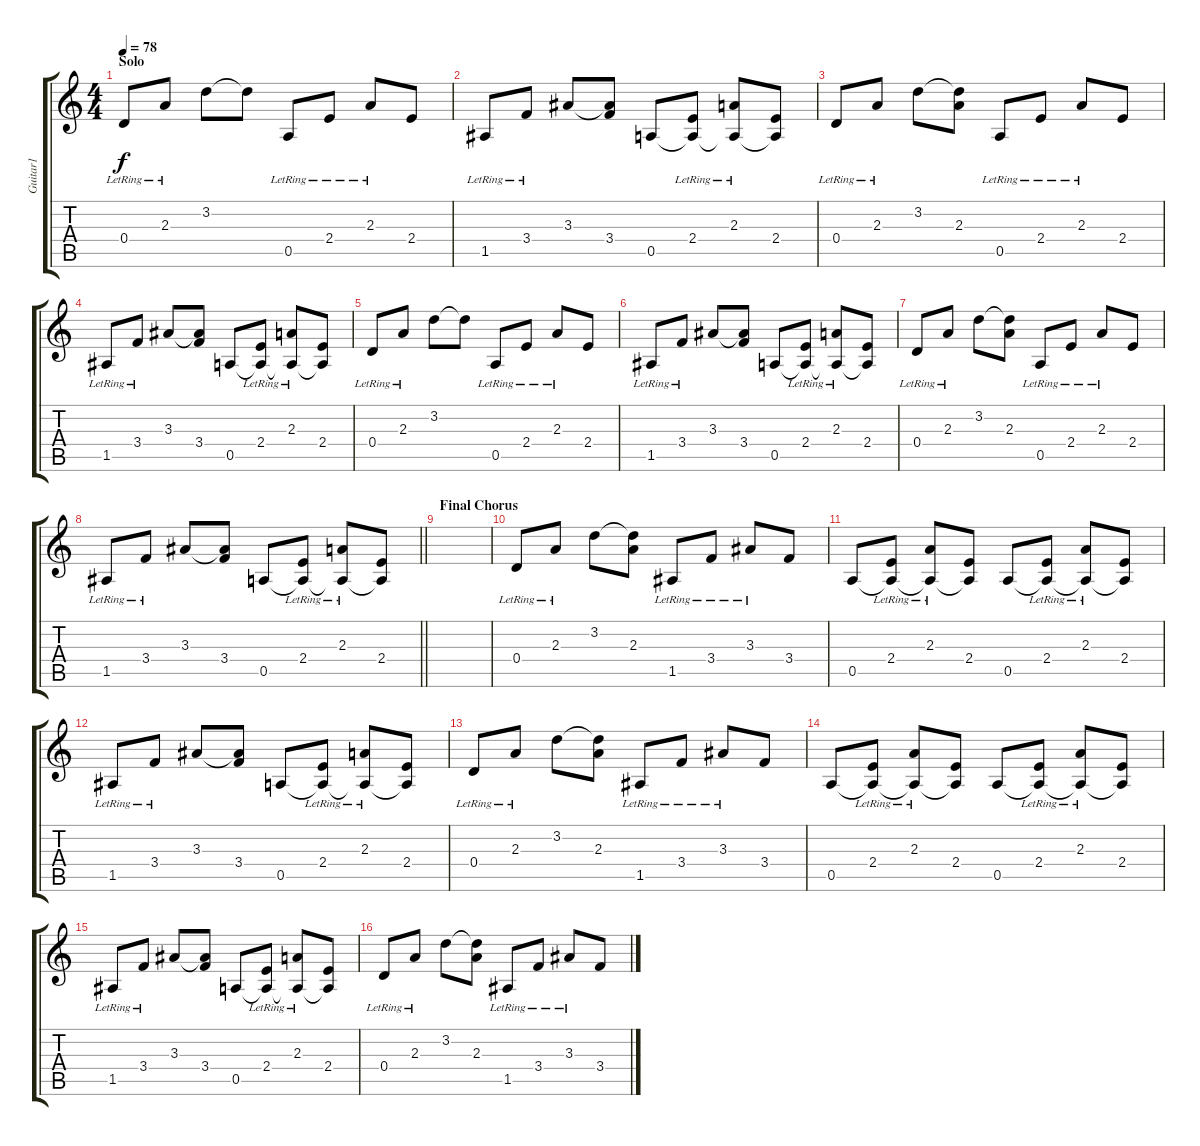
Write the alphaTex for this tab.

\track ("Guitar1" "Guitar1") {instrument electricguitarjazz}
\staff {score tabs}
\tuning (E4 B3 G3 D3 A2 D2) {hide}
\ts (4 4)
\section ("" "Solo")
\tempo 78
\clef g2
\ks c
0.4{lr}.8{dy f volume 16} 2.3{lr}.8 3.2.8 3.2{t}.8 0.5{lr}.8 2.4{lr}.8 2.3{lr}.8 2.4.8 |
1.5{lr}.8 3.4{lr}.8 3.3.8 (3.3{t} 3.4).8 0.5.8 (2.4{lr} 0.5{t}).8 (2.3{lr} 0.5{t}).8 (2.4 0.5{t}).8 |
0.4{lr}.8 2.3{lr}.8 3.2.8 (3.2{t} 2.3).8 0.5{lr}.8 2.4{lr}.8 2.3{lr}.8 2.4.8 |
1.5{lr}.8 3.4{lr}.8 3.3.8 (3.3{t} 3.4).8 0.5.8 (2.4{lr} 0.5{t}).8 (2.3{lr} 0.5{t}).8 (2.4 0.5{t}).8 |
0.4{lr}.8 2.3{lr}.8 3.2.8 3.2{t}.8 0.5{lr}.8 2.4{lr}.8 2.3{lr}.8 2.4.8 |
1.5{lr}.8 3.4{lr}.8 3.3.8 (3.3{t} 3.4).8 0.5.8 (2.4{lr} 0.5{t}).8 (2.3{lr} 0.5{t}).8 (2.4 0.5{t}).8 |
0.4{lr}.8 2.3{lr}.8 3.2.8 (3.2{t} 2.3).8 0.5{lr}.8 2.4{lr}.8 2.3{lr}.8 2.4.8 |
\barLineRight lightlight
1.5{lr}.8 3.4{lr}.8 3.3.8 (3.3{t} 3.4).8 0.5.8 (2.4{lr} 0.5{t}).8 (2.3{lr} 0.5{t}).8 (2.4 0.5{t}).8 |
\section ("" "Final Chorus")
|
0.4{lr}.8 2.3{lr}.8 3.2.8 (3.2{t} 2.3).8 1.5{lr}.8 3.4{lr}.8 3.3{lr}.8 3.4.8 |
0.5.8 (2.4{lr} 0.5{t}).8 (2.3{lr} 0.5{t}).8 (2.4 0.5{t}).8 0.5.8 (2.4{lr} 0.5{t}).8 (2.3{lr} 0.5{t}).8 (2.4 0.5{t}).8 |
1.5{lr}.8 3.4{lr}.8 3.3.8 (3.3{t} 3.4).8 0.5.8 (2.4{lr} 0.5{t}).8 (2.3{lr} 0.5{t}).8 (2.4 0.5{t}).8 |
0.4{lr}.8 2.3{lr}.8 3.2.8 (3.2{t} 2.3).8 1.5{lr}.8 3.4{lr}.8 3.3{lr}.8 3.4.8 |
0.5.8 (2.4{lr} 0.5{t}).8 (2.3{lr} 0.5{t}).8 (2.4 0.5{t}).8 0.5.8 (2.4{lr} 0.5{t}).8 (2.3{lr} 0.5{t}).8 (2.4 0.5{t}).8 |
1.5{lr}.8 3.4{lr}.8 3.3.8 (3.3{t} 3.4).8 0.5.8 (2.4{lr} 0.5{t}).8 (2.3{lr} 0.5{t}).8 (2.4 0.5{t}).8 |
0.4{lr}.8 2.3{lr}.8 3.2.8 (3.2{t} 2.3).8 1.5{lr}.8 3.4{lr}.8 3.3{lr}.8 3.4.8
